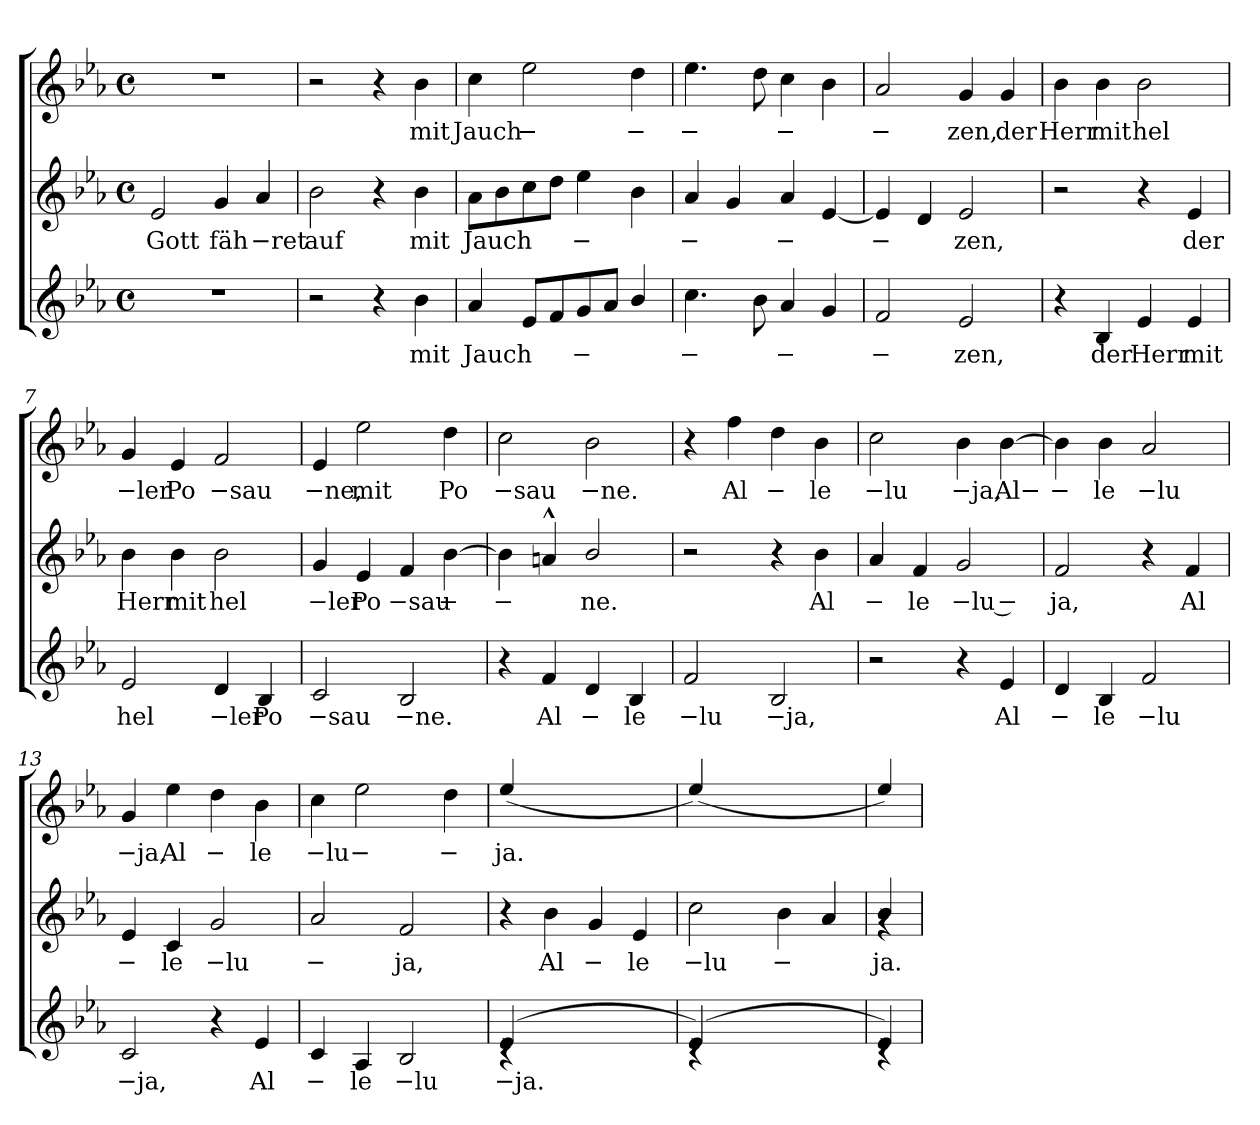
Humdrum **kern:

**kern	**text	**kern	**text	**kern	**text
*part3	*part3	*part2	*part2	*part1	*part1
*staff3	*staff3	*staff2	*staff2	*staff1	*staff1
*clefG2	*	*clefG2	*	*clefG2	*
*k[b-e-a-]	*	*k[b-e-a-]	*	*k[b-e-a-]	*
*E-:	*	*E-:	*	*E-:	*
*M4/4	*	*M4/4	*	*M4/4	*
*met(c)	*	*met(c)	*	*met(c)	*
=1	=1	=1	=1	=1	=1
!	!	!	!LO:LY:b	!	!
1r	.	2e-/	Gott	1r	.
!	!	!	!LO:LY:b	!	!
.	.	4g/	fäh	.	.
!	!	!	!LO:LY:b:rj	!	!
.	.	4a-/	−ret	.	.
=2	=2	=2	=2	=2	=2
!	!	!	!LO:LY:b	!	!
2r	.	2b-\	auf	2r	.
4r	.	4r	.	4r	.
!	!LO:LY:b	!	!LO:LY:b	!	!LO:LY:b
4b-\	mit	4b-\	mit	4b-\	mit
=3	=3	=3	=3	=3	=3
!	!LO:LY:b	!	!LO:LY:b	!	!LO:LY:b
4a-/	Jauch	8a-\L	Jauch	4cc\	Jauch
.	.	8b-\	.	.	.
!	!	!	!	!	!LO:LY:b
8e-/L	.	8cc\	.	2ee-\	−
8f/	.	8dd\J	.	.	.
!	!LO:LY:b	!	!LO:LY:b	!	!
8g/	−	4ee-\	−	.	.
8a-/J	.	.	.	.	.
!	!	!	!	!	!LO:LY:b
4b-/	.	4b-\	.	4dd\	−
=4	=4	=4	=4	=4	=4
!	!LO:LY:b	!	!LO:LY:b	!	!LO:LY:b
4.cc\	−	4a-/	−	4.ee-\	−
.	.	4g/	.	.	.
8b-\	.	.	.	8dd\	.
!	!LO:LY:b	!	!LO:LY:b	!	!LO:LY:b
4a-/	−	4a-/	−	4cc\	−
4g/	.	[<4e-/	.	4b-\	.
=5	=5	=5	=5	=5	=5
!	!LO:LY:b	!	!LO:LY:b	!	!LO:LY:b
2f/	−	4e-/]	−	2a-/	−
.	.	4d/	.	.	.
!	!LO:LY:b	!	!LO:LY:b	!	!LO:LY:b
2e-/	zen,	2e-/	zen,	4g/	zen,
!	!	!	!	!	!LO:LY:b
.	.	.	.	4g/	der
!!LO:LB:g=z
=6	=6	=6	=6	=6	=6
!	!	!	!	!	!LO:LY:b
4r	.	2r	.	4b-\	Herr
!	!LO:LY:b	!	!	!	!LO:LY:b
4B-/	der	.	.	4b-\	mit
!	!LO:LY:b	!	!	!	!LO:LY:b
4e-/	Herr	4r	.	2b-\	hel
!	!LO:LY:b	!	!LO:LY:b	!	!
4e-/	mit	4e-/	der	.	.
=7	=7	=7	=7	=7	=7
!	!LO:LY:b	!	!LO:LY:b	!	!LO:LY:b:rj
2e-/	hel	4b-\	Herr	4g/	−ler
!	!	!	!LO:LY:b	!	!LO:LY:b
.	.	4b-\	mit	4e-/	Po
!	!LO:LY:b:rj	!	!LO:LY:b	!	!LO:LY:b:rj
4d/	−ler	2b-\	hel	2f/	−sau
!	!LO:LY:b	!	!	!	!
4B-/	Po	.	.	.	.
=8	=8	=8	=8	=8	=8
!	!LO:LY:b:rj	!	!LO:LY:b:rj	!	!LO:LY:b:rj
2c/	−sau	4g/	−ler	4e-/	−ne,
!	!	!	!LO:LY:b	!	!LO:LY:b
.	.	4e-/	Po	2ee-\	mit
!	!LO:LY:b:rj	!	!LO:LY:b:rj	!	!
2B-/	−ne.	4f/	−sau	.	.
!	!	!	!LO:LY:b	!	!LO:LY:b
.	.	[>4b-\	−	4dd\	Po
=9	=9	=9	=9	=9	=9
!	!	!	!LO:LY:b	!	!LO:LY:b:rj
4r	.	4b-\]	−	2cc\	−sau
!	!LO:LY:b	!	!	!	!
4f/	Al	4an^^</	.	.	.
!	!LO:LY:b	!	!LO:LY:b	!	!LO:LY:b:rj
4d/	−	2b-/	ne.	2b-\	−ne.
!	!LO:LY:b	!	!	!	!
4B-/	le	.	.	.	.
=10	=10	=10	=10	=10	=10
!	!LO:LY:b:rj	!	!	!	!
2f/	−lu	2r	.	4r	.
!	!	!	!	!	!LO:LY:b
.	.	.	.	4ff\	Al
!	!LO:LY:b:rj	!	!	!	!LO:LY:b
2B-/	−ja,	4r	.	4dd\	−
!	!	!	!LO:LY:b	!	!LO:LY:b
.	.	4b-\	Al	4b-\	le
=11	=11	=11	=11	=11	=11
!	!	!	!LO:LY:b	!	!LO:LY:b:rj
2r	.	4a-/	−	2cc\	−lu
!	!	!	!LO:LY:b	!	!
.	.	4f/	le	.	.
!	!	!	!LO:LY:b:rj	!	!LO:LY:b:rj
4r	.	2g/	−lu −	4b-\	−ja,
!	!LO:LY:b	!	!	!	!LO:LY:b
4e-/	Al	.	.	[<4b-\	Al−
!!LO:LB:g=z
=12	=12	=12	=12	=12	=12
!	!LO:LY:b	!	!LO:LY:b	!	!LO:LY:b
4d/	−	2f/	ja,	4b-\]	−
!	!LO:LY:b	!	!	!	!LO:LY:b
4B-/	le	.	.	4b-\	le
!	!LO:LY:b:rj	!	!	!	!LO:LY:b:rj
2f/	−lu	4r	.	2a-/	−lu
!	!	!	!LO:LY:b	!	!
.	.	4f/	Al	.	.
=13	=13	=13	=13	=13	=13
!	!LO:LY:b:rj	!	!LO:LY:b	!	!LO:LY:b:rj
2c/	−ja,	4e-/	−	4g/	−ja,
!	!	!	!LO:LY:b	!	!LO:LY:b
.	.	4c/	le	4ee-\	Al
!	!	!	!LO:LY:b:rj	!	!LO:LY:b
4r	.	2g/	−lu	4dd\	−
!	!LO:LY:b	!	!	!	!LO:LY:b
4e-/	Al	.	.	4b-\	le
=14	=14	=14	=14	=14	=14
!	!LO:LY:b	!	!LO:LY:b	!	!LO:LY:b:rj
4c/	−	2a-/	−	4cc\	−lu
!	!LO:LY:b	!	!	!	!LO:LY:b
4A-/	le	.	.	2ee-\	−
!	!LO:LY:b:rj	!	!LO:LY:b	!	!
2B-/	−lu	2f/	ja,	.	.
!	!	!	!	!	!LO:LY:b
.	.	.	.	4dd\	−
=15	=15	=15	=15	=15	=15
!LO:N:head=solid	!LO:LY:b:rj	!	!	!LO:N:head=solid	!LO:LY:b
*^	*	*	*	*	*
(4e-/	4rc	−ja.	4r	.	(4ee-/	ja.
!	!	!	!	!LO:LY:b	!	!
2.ryy	2.ryy	.	4b-\	Al	2.ryy	.
!	!	!	!	!LO:LY:b	!	!
.	.	.	4g/	−	.	.
!	!	!	!	!LO:LY:b	!	!
.	.	.	4e-/	le	.	.
=16	=16	=16	=16	=16	=16	=16
!LO:N:head=solid	!	!	!	!LO:LY:b:rj	!LO:N:head=solid	!
(4e-/)	4rc	.	2cc\	−lu	(4ee-/)	.
2.ryy	2.ryy	.	.	.	2.ryy	.
!	!	!	!	!LO:LY:b	!	!
.	.	.	4b-\	−	.	.
.	.	.	4a-/	.	.	.
=17	=17	=17	=17	=17	=17	=17
!LO:N:head=solid	!	!	!LO:N:head=solid	!LO:LY:b	!LO:N:head=solid	!
*	*	*	*^	*	*	*
4e-/)	4rc	.	4b-/	4rg	ja.	4ee-/)	.
*v	*v	*	*	*	*	*	*
*	*	*v	*v	*	*	*
=!	=!	=!	=!	=!	=!
*-	*-	*-	*-	*-	*-
